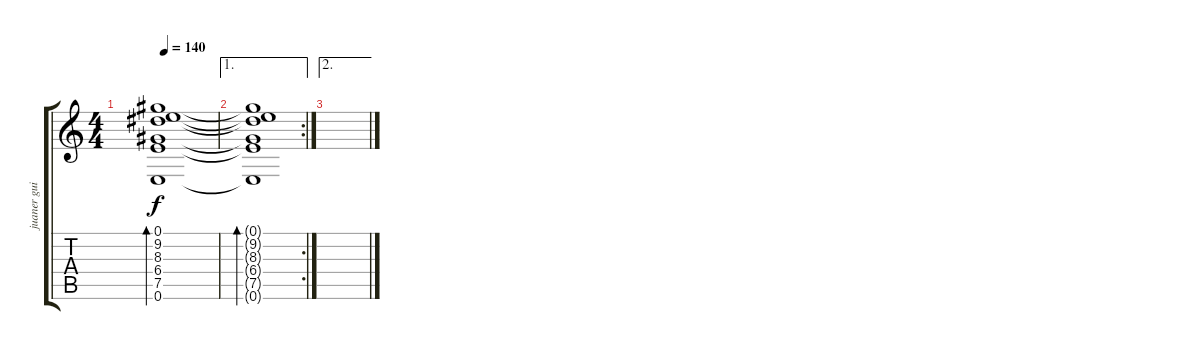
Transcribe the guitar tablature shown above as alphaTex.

\track ("juaner guitar" "juaner gui") {instrument distortionguitar}
\staff {score tabs}
\tuning (E4 B3 G3 D3 A2 E2) {hide}
\ts (4 4)
\tempo 140
\clef g2
\ks c
(0.1 9.2 8.3 6.4 7.5 0.6).1{bd 480 dy f} |
\ae 1
\rc 2
(0.1{t} 9.2{t} 8.3{t} 6.4{t} 7.5{t} 0.6{t}).1{bd 480} |
\ae 2
